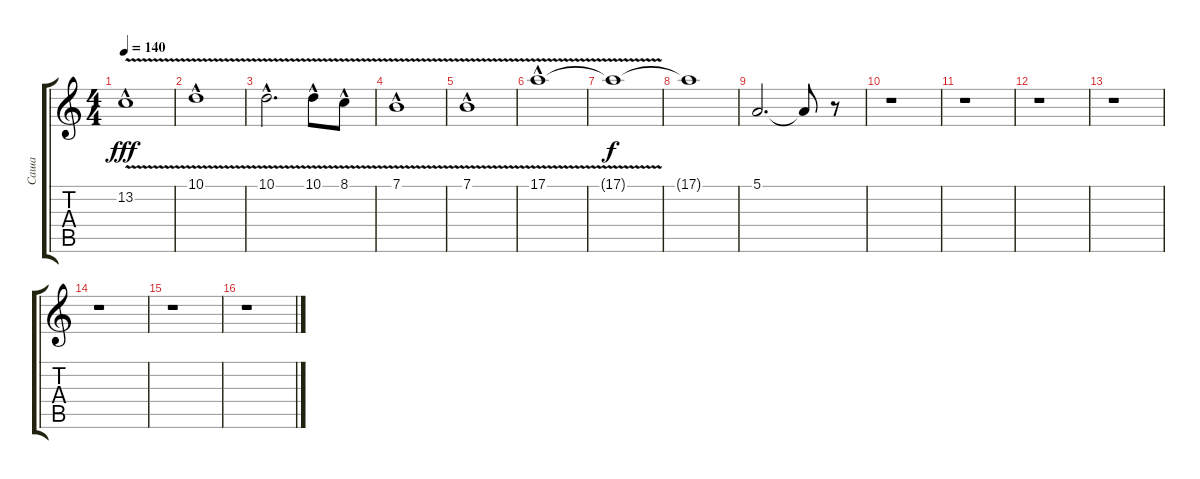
\track ("Саша" "Саша") {instrument lead2sawtooth}
\staff {score tabs}
\tuning (E4 B3 G3 D3 A2 E2) {hide}
\ts (4 4)
\tempo 140
\clef g2
\ks c
13.2{v hac}.1{dy fff} |
10.1{v hac}.1 |
10.1{v hac}.2{d} 10.1{v hac}.8 8.1{v hac}.8 |
7.1{v hac}.1 |
7.1{v hac}.1 |
17.1{v hac}.1 |
17.1{t}.1{dy f} |
17.1{t}.1 |
5.1.2{d volume 11} 5.1{t}.8 r.8 |
r.1{volume 16} |
r.1 |
r.1 |
r.1 |
r.1 |
r.1 |
r.1
